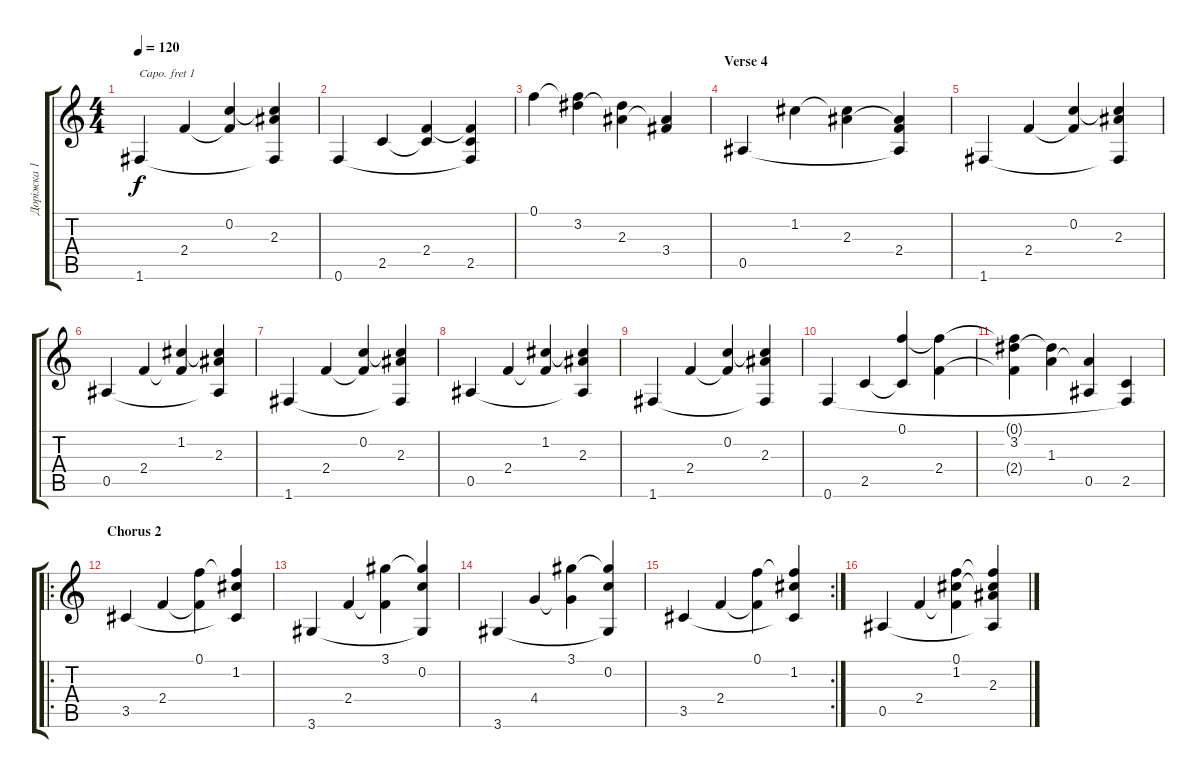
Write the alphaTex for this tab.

\track ("Доріжка 1" "Доріжка 1") {instrument acousticguitarsteel}
\staff {score tabs}
\capo 1
\tuning (E4 B3 G3 D3 A2 E2) {hide}
\ts (4 4)
\tempo 120
\clef g2
\ks c
1.6.4{dy f} 2.4.4 (0.2 2.4{t}).4 (0.2{t} 2.3 1.6{t}).4 |
0.6.4 2.5.4 (2.4 2.5{t}).4 (2.4{t} 2.5 0.6{t}).4 |
0.1.4 (0.1{t} 3.2).4 (3.2{t} 2.3).4 (2.3{t} 3.4).4 |
\section ("" "Verse 4")
0.5.4 1.2.4 (1.2{t} 2.3).4 (2.3{t} 2.4 0.5{t}).4 |
1.6.4 2.4.4 (0.2 2.4{t}).4 (0.2{t} 2.3 1.6{t}).4 |
0.5.4 2.4.4 (1.2 2.4{t}).4 (1.2{t} 2.3 0.5{t}).4 |
1.6.4 2.4.4 (0.2 2.4{t}).4 (0.2{t} 2.3 1.6{t}).4 |
0.5.4 2.4.4 (1.2 2.4{t}).4 (1.2{t} 2.3 0.5{t}).4 |
1.6.4 2.4.4 (0.2 2.4{t}).4 (0.2{t} 2.3 1.6{t}).4 |
0.6.4 2.5.4 (0.1 2.5{t}).4 (0.1{t} 2.4).4 |
(0.1{t} 3.2 2.4{t}).4 (3.2{t} 1.3).4 (1.3{t} 0.5).4 (2.5 0.6{t}).4 |
\ro
\section ("" "Chorus 2")
3.5.4 2.4.4 (0.1 2.4{t}).4 (0.1{t} 1.2 3.5{t}).4 |
3.6.4 2.4.4 (3.1 2.4{t}).4 (3.1{t} 0.2 3.6{t}).4 |
3.6.4 4.4.4 (3.1 4.4{t}).4 (3.1{t} 0.2 3.6{t}).4 |
\rc 2
3.5.4 2.4.4 (0.1 2.4{t}).4 (0.1{t} 1.2 3.5{t}).4 |
0.5.4 2.4.4 (0.1 1.2 2.4{t}).4 (0.1{t} 1.2{t} 2.3 0.5{t}).4
